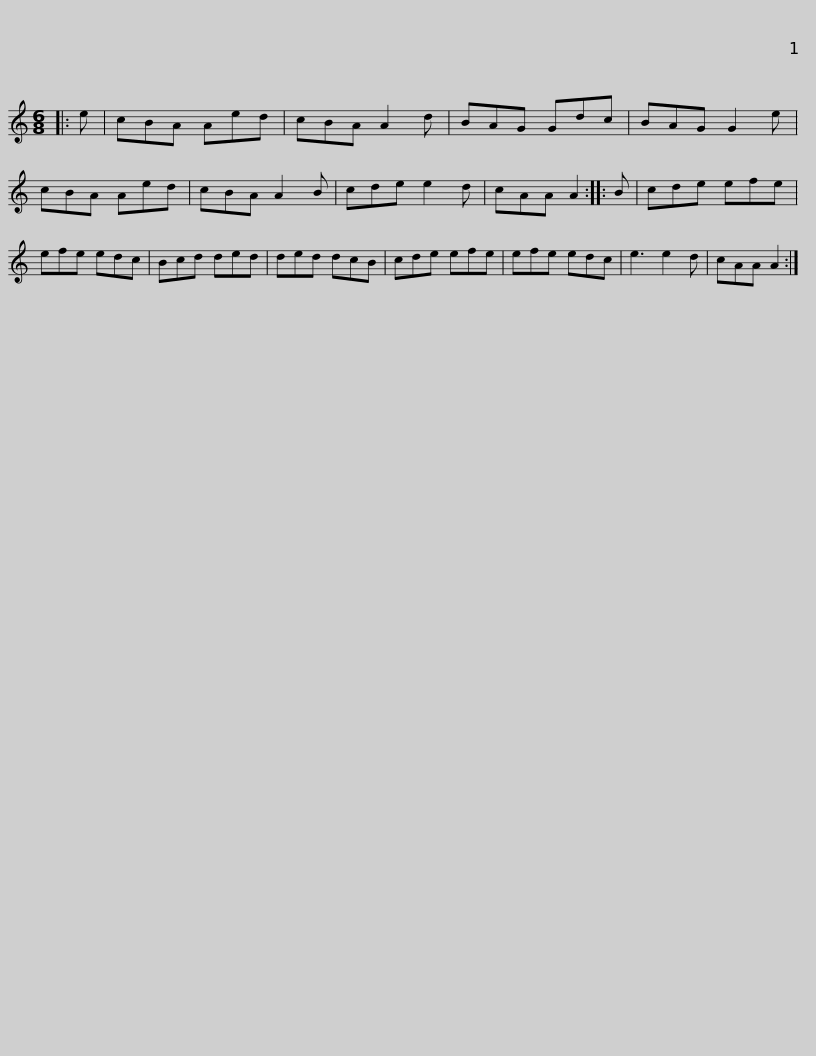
X:1
L:1/8
M:6/8
I:linebreak $
K:C
V:1 treble
V:1
|: e | cBA Aed | cBA A2 d | BAG Gdc | BAG G2 e | %5
 cBA Aed | cBA A2 B | cde e2 d | cAA A2 ::$ B | %10
 cde efe | efe edc | Bcd ded | ded dcB | cde efe | %15
 efe edc | e3 e2 d | cAA A2 :| %18
